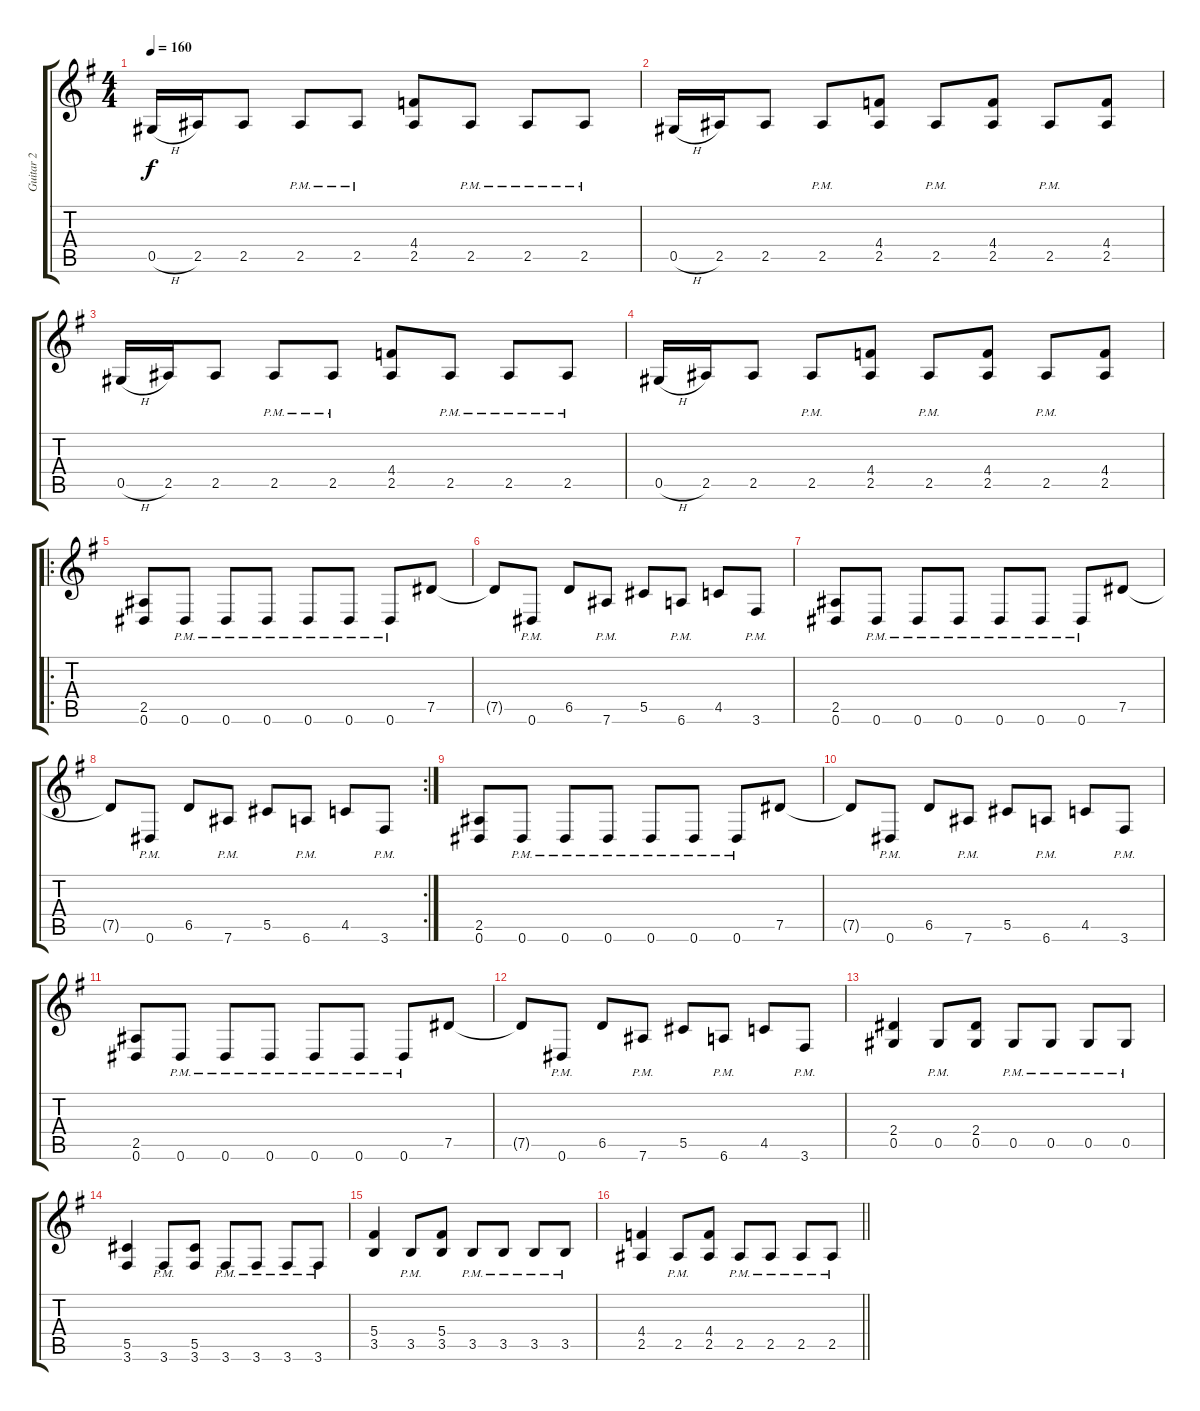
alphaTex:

\track ("Guitar 2" "Guitar 2") {instrument distortionguitar}
\staff {score tabs}
\tuning (Eb4 Bb3 Gb3 Db3 Ab2 Eb2) {hide}
\ts (4 4)
\tempo 160
\clef g2
\ks g
0.5{h}.16{dy f instrument distortionguitar} 2.5.16 2.5.8 2.5{pm}.8 2.5{pm}.8 (4.4 2.5).8 2.5{pm}.8 2.5{pm}.8 2.5{pm}.8 |
0.5{h}.16 2.5.16 2.5.8 2.5{pm}.8 (4.4 2.5).8 2.5{pm}.8 (4.4 2.5).8 2.5{pm}.8 (4.4 2.5).8 |
0.5{h}.16 2.5.16 2.5.8 2.5{pm}.8 2.5{pm}.8 (4.4 2.5).8 2.5{pm}.8 2.5{pm}.8 2.5{pm}.8 |
0.5{h}.16 2.5.16 2.5.8 2.5{pm}.8 (4.4 2.5).8 2.5{pm}.8 (4.4 2.5).8 2.5{pm}.8 (4.4 2.5).8 |
\ro
(2.5 0.6).8 0.6{pm}.8 0.6{pm}.8 0.6{pm}.8 0.6{pm}.8 0.6{pm}.8 0.6{pm}.8 7.5.8 |
7.5{t}.8 0.6{pm}.8 6.5.8 7.6{pm}.8 5.5.8 6.6{pm}.8 4.5.8 3.6{pm}.8 |
(2.5 0.6).8 0.6{pm}.8 0.6{pm}.8 0.6{pm}.8 0.6{pm}.8 0.6{pm}.8 0.6{pm}.8 7.5.8 |
\rc 2
7.5{t}.8 0.6{pm}.8 6.5.8 7.6{pm}.8 5.5.8 6.6{pm}.8 4.5.8 3.6{pm}.8 |
(2.5 0.6).8 0.6{pm}.8 0.6{pm}.8 0.6{pm}.8 0.6{pm}.8 0.6{pm}.8 0.6{pm}.8 7.5.8 |
7.5{t}.8 0.6{pm}.8 6.5.8 7.6{pm}.8 5.5.8 6.6{pm}.8 4.5.8 3.6{pm}.8 |
(2.5 0.6).8 0.6{pm}.8 0.6{pm}.8 0.6{pm}.8 0.6{pm}.8 0.6{pm}.8 0.6{pm}.8 7.5.8 |
7.5{t}.8 0.6{pm}.8 6.5.8 7.6{pm}.8 5.5.8 6.6{pm}.8 4.5.8 3.6{pm}.8 |
(2.4 0.5).4 0.5{pm}.8 (2.4 0.5).8 0.5{pm}.8 0.5{pm}.8 0.5{pm}.8 0.5{pm}.8 |
(5.5 3.6).4 3.6{pm}.8 (5.5 3.6).8 3.6{pm}.8 3.6{pm}.8 3.6{pm}.8 3.6{pm}.8 |
(5.4 3.5).4 3.5{pm}.8 (5.4 3.5).8 3.5{pm}.8 3.5{pm}.8 3.5{pm}.8 3.5{pm}.8 |
\barLineRight lightlight
(4.4 2.5).4 2.5{pm}.8 (4.4 2.5).8 2.5{pm}.8 2.5{pm}.8 2.5{pm}.8 2.5{pm}.8
